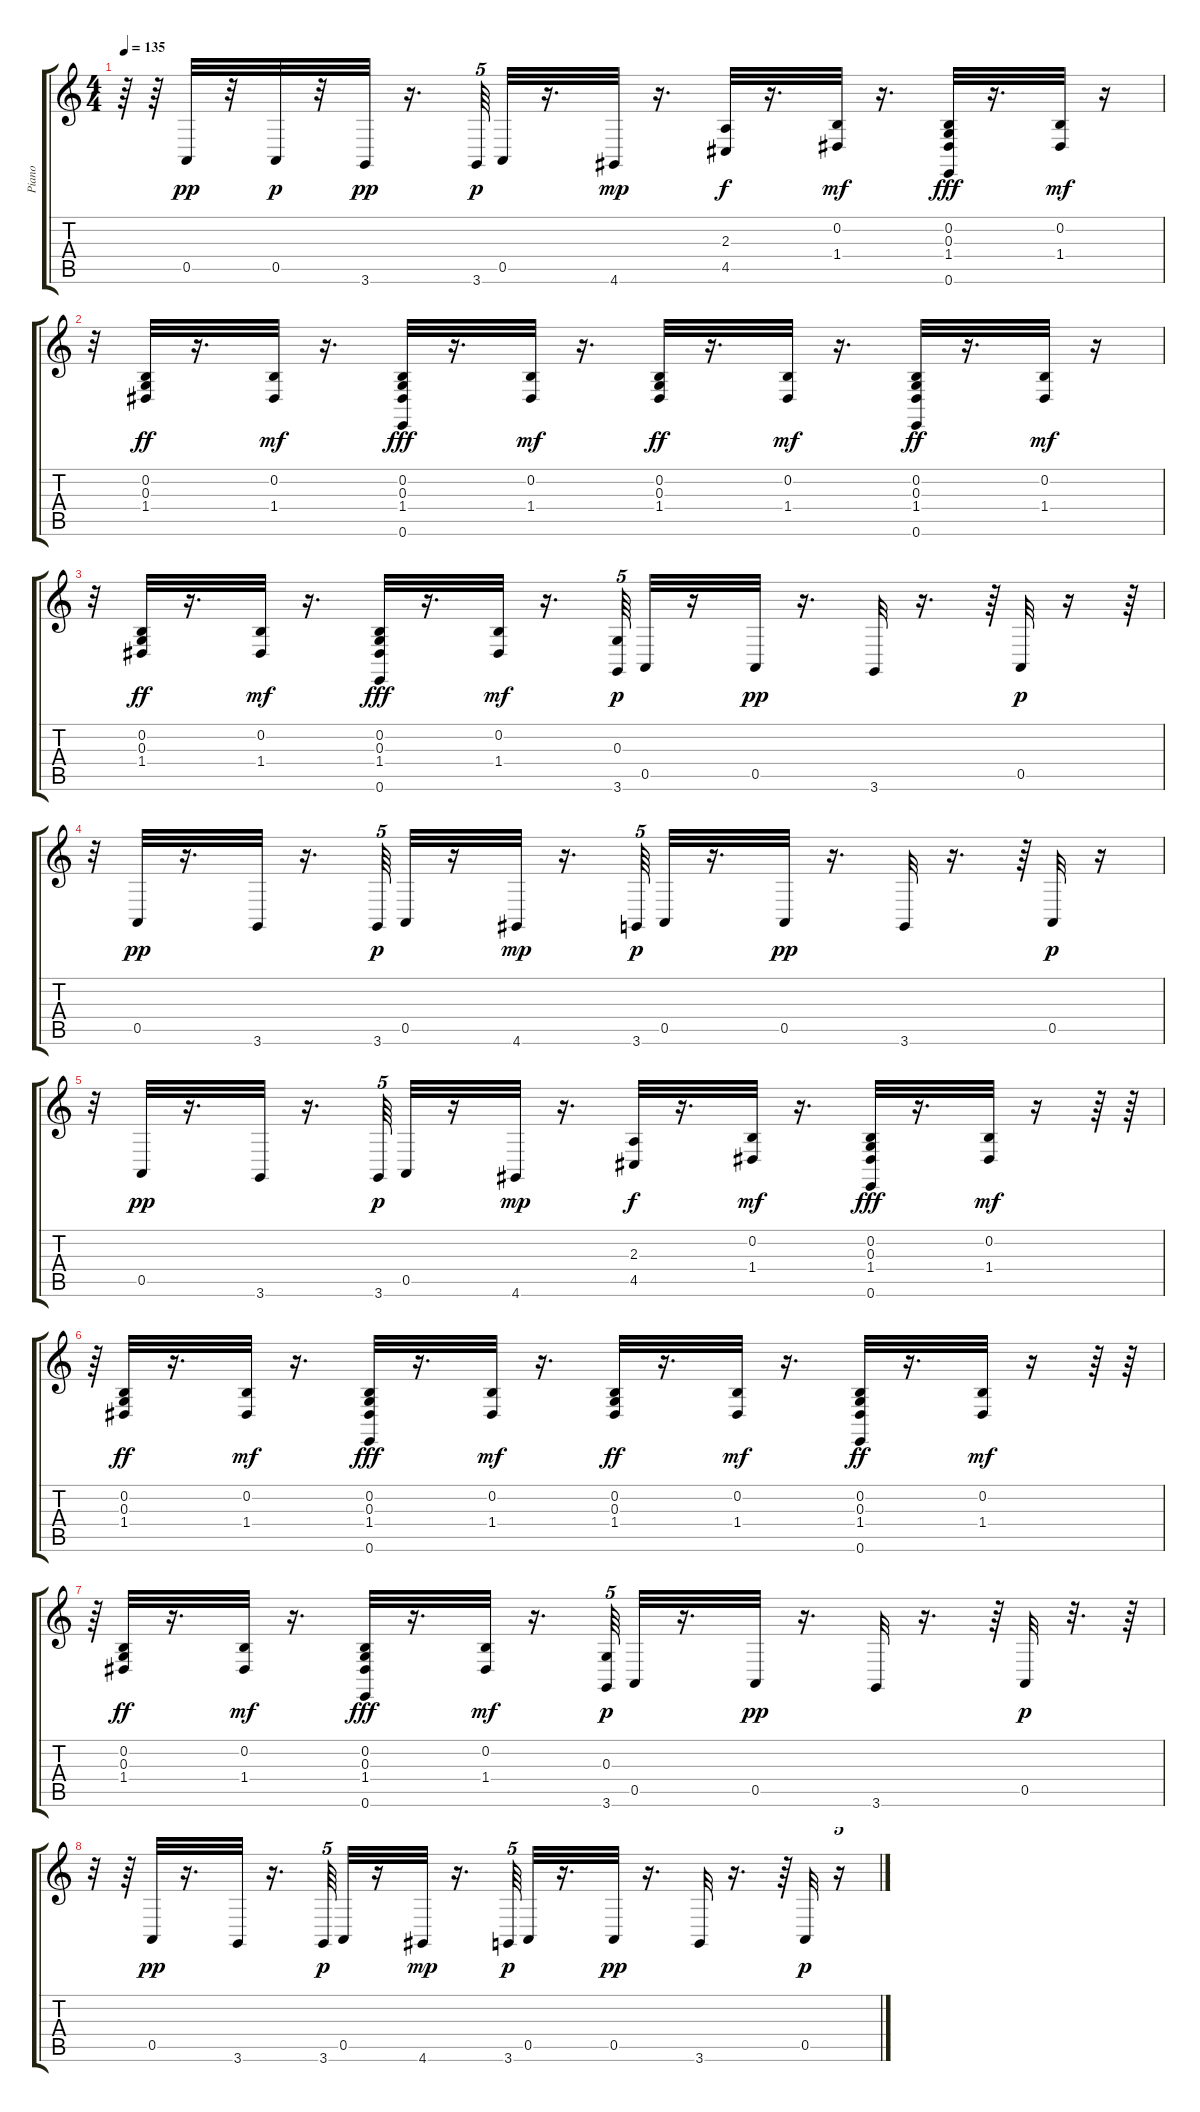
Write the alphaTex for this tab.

\track ("Piano" "Piano") {instrument acousticgrandpiano}
\staff {score tabs}
\tuning (E4 B3 G3 D3 A2 E2) {hide}
\ts (4 4)
\tempo 135
\clef g2
\ks c
r.64{dy pp} r.64 0.5.32 r.32 0.5.32{dy p} r.32 3.6.32{dy pp} r.16{d} 3.6.64{tu (5 4) dy p} 0.5.32 r.16{d} 4.6.32{dy mp} r.16{d} (2.3 4.5).32{dy f} r.16{d} (0.2 1.4).32{dy mf} r.16{d} (0.2 0.3 1.4 0.6).32{dy fff} r.16{d} (0.2 1.4).32{dy mf} r.16 |
r.32 (0.2 0.3 1.4).32{dy ff} r.16{d} (0.2 1.4).32{dy mf} r.16{d} (0.2 0.3 1.4 0.6).32{dy fff} r.16{d} (0.2 1.4).32{dy mf} r.16{d} (0.2 0.3 1.4).32{dy ff} r.16{d} (0.2 1.4).32{dy mf} r.16{d} (0.2 0.3 1.4 0.6).32{dy ff} r.16{d} (0.2 1.4).32{dy mf} r.16 |
r.32 (0.2 0.3 1.4).32{dy ff} r.16{d} (0.2 1.4).32{dy mf} r.16{d} (0.2 0.3 1.4 0.6).32{dy fff} r.16{d} (0.2 1.4).32{dy mf} r.16{d} (0.3 3.6).64{tu (5 4) dy p} 0.5.32 r.16 0.5.32{dy pp} r.16{d} 3.6.32 r.16{d} r.64{tu (5 4)} 0.5.32{dy p} r.16 r.64 |
r.32{tu (5 4)} 0.5.32{dy pp} r.16{d} 3.6.32 r.16{d} 3.6.64{tu (5 4) dy p} 0.5.32 r.16 4.6.32{dy mp} r.16{d} 3.6.64{tu (5 4) dy p} 0.5.32 r.16{d} 0.5.32{dy pp} r.16{d} 3.6.32 r.16{d} r.64{tu (5 4)} 0.5.32{dy p} r.16 |
r.32 0.5.32{dy pp} r.16{d} 3.6.32 r.16{d} 3.6.64{tu (5 4) dy p} 0.5.32 r.16 4.6.32{dy mp} r.16{d} (2.3 4.5).32{dy f} r.16{d} (0.2 1.4).32{dy mf} r.16{d} (0.2 0.3 1.4 0.6).32{dy fff} r.16{d} (0.2 1.4).32{dy mf} r.16 r.64 r.64 |
r.64{tu (5 4)} (0.2 0.3 1.4).32{dy ff} r.16{d} (0.2 1.4).32{dy mf} r.16{d} (0.2 0.3 1.4 0.6).32{dy fff} r.16{d} (0.2 1.4).32{dy mf} r.16{d} (0.2 0.3 1.4).32{dy ff} r.16{d} (0.2 1.4).32{dy mf} r.16{d} (0.2 0.3 1.4 0.6).32{dy ff} r.16{d} (0.2 1.4).32{dy mf} r.16 r.64 r.64 |
r.64{tu (5 4)} (0.2 0.3 1.4).32{dy ff} r.16{d} (0.2 1.4).32{dy mf} r.16{d} (0.2 0.3 1.4 0.6).32{dy fff} r.16{d} (0.2 1.4).32{dy mf} r.16{d} (0.3 3.6).64{tu (5 4) dy p} 0.5.32 r.16{d} 0.5.32{dy pp} r.16{d} 3.6.32 r.16{d} r.64{tu (5 4)} 0.5.32{dy p} r.32{d} r.64 |
r.32 r.64 0.5.32{dy pp} r.16{d} 3.6.32 r.16{d} 3.6.64{tu (5 4) dy p} 0.5.32 r.16 4.6.32{dy mp} r.16{d} 3.6.64{tu (5 4) dy p} 0.5.32 r.16{d} 0.5.32{dy pp} r.16{d} 3.6.32 r.16{d} r.64{tu (5 4)} 0.5.32{dy p} r.16{tu (5 4)}
